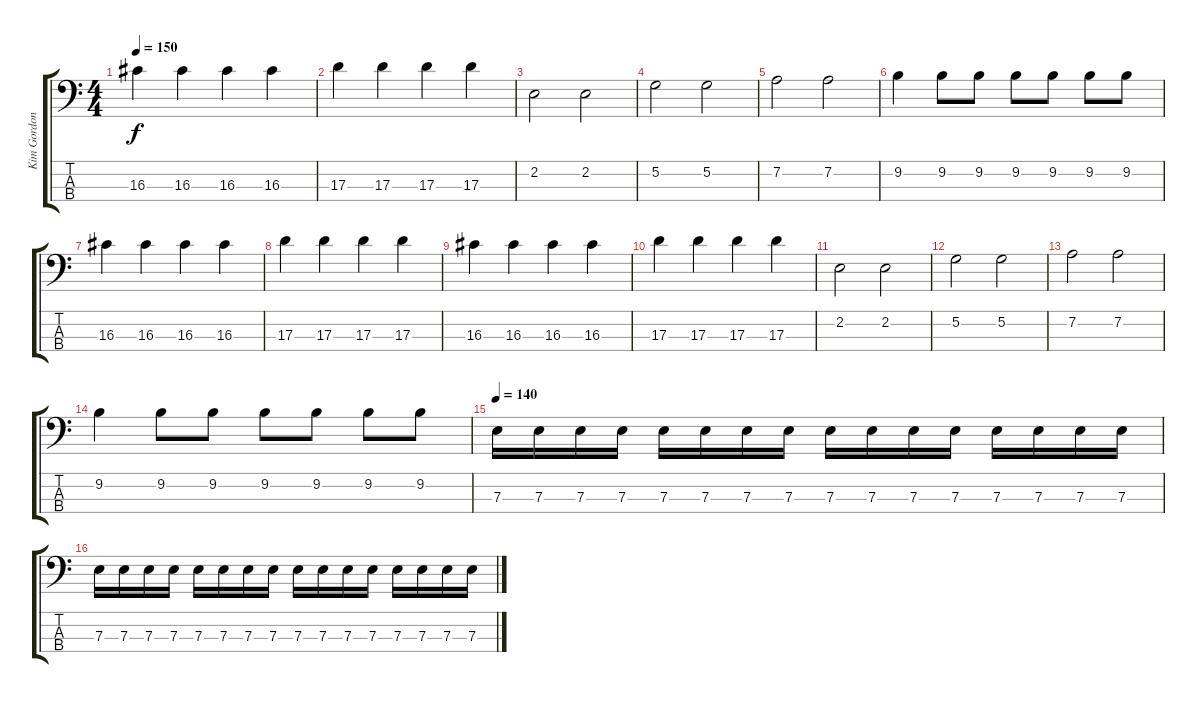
\track ("Kim Gordon" "Kim Gordon") {instrument electricbassfinger}
\staff {score tabs}
\tuning (G2 D2 A1 E1) {hide}
\ts (4 4)
\tempo 150
\clef f4
\ks c
16.3.4{dy f} 16.3.4 16.3.4 16.3.4 |
17.3.4 17.3.4 17.3.4 17.3.4 |
2.2.2 2.2.2 |
5.2.2 5.2.2 |
7.2.2 7.2.2 |
9.2.4 9.2.8 9.2.8 9.2.8 9.2.8 9.2.8 9.2.8 |
16.3.4 16.3.4 16.3.4 16.3.4 |
17.3.4 17.3.4 17.3.4 17.3.4 |
16.3.4 16.3.4 16.3.4 16.3.4 |
17.3.4 17.3.4 17.3.4 17.3.4 |
2.2.2 2.2.2 |
5.2.2 5.2.2 |
7.2.2 7.2.2 |
9.2.4 9.2.8 9.2.8 9.2.8 9.2.8 9.2.8 9.2.8 |
\tempo 140
7.3.16 7.3.16 7.3.16 7.3.16 7.3.16 7.3.16 7.3.16 7.3.16 7.3.16 7.3.16 7.3.16 7.3.16 7.3.16 7.3.16 7.3.16 7.3.16 |
7.3.16 7.3.16 7.3.16 7.3.16 7.3.16 7.3.16 7.3.16 7.3.16 7.3.16 7.3.16 7.3.16 7.3.16 7.3.16 7.3.16 7.3.16 7.3.16
